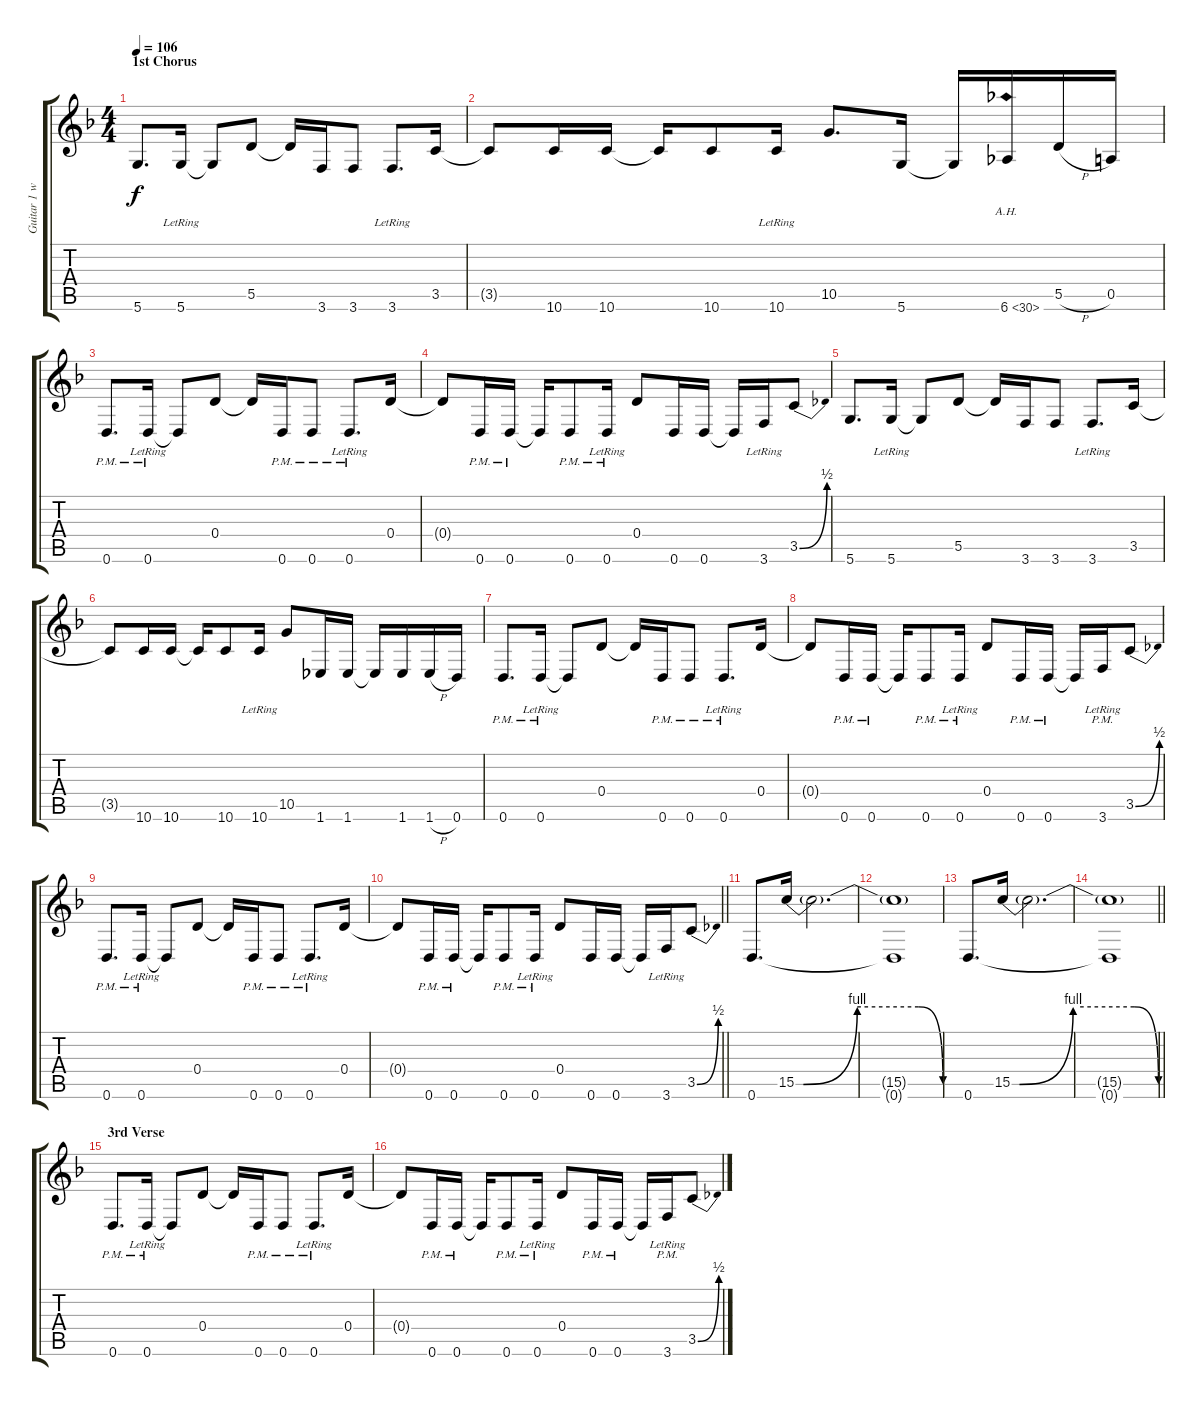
\track ("Guitar 1 w/ delay" "Guitar 1 w") {instrument distortionguitar}
\staff {score tabs}
\tuning (E4 B3 G3 D3 A2 D2) {hide}
\ts (4 4)
\section ("" "1st Chorus")
\tempo 106
\clef g2
\ks dminor
5.6.8{d dy f} 5.6{lr}.16 5.6{t}.8 5.5.8 5.5{t}.16 3.6.16 3.6.8 3.6{lr}.8{d} 3.5.16 |
3.5{t}.8 10.6.16 10.6.16 10.6{t}.16 10.6.8 10.6{lr}.16 10.5.8{d} 5.6.16 5.6{t}.16 6.6{ah 24}.16 5.5{h}.16 0.5.16 |
0.6{pm}.8{d} 0.6{pm lr}.16 0.6{t}.8 0.4.8 0.4{t}.16 0.6{pm}.16 0.6{pm}.8 0.6{pm lr}.8{d} 0.4.16 |
0.4{t}.8 0.6{pm}.16 0.6{pm}.16 0.6{t}.16 0.6{pm}.8 0.6{pm lr}.16 0.4.8 0.6.16 0.6.16 0.6{t}.16 3.6{lr}.16 3.5{be (bend 0 0 60 2)}.8 |
5.6.8{d} 5.6{lr}.16 5.6{t}.8 5.5.8 5.5{t}.16 3.6.16 3.6.8 3.6{lr}.8{d} 3.5.16 |
3.5{t}.8 10.6.16 10.6.16 10.6{t}.16 10.6.8 10.6{lr}.16 10.5.8 1.6.16 1.6.16 1.6{t}.16 1.6.16 1.6{h}.16 0.6.16 |
0.6{pm}.8{d} 0.6{pm lr}.16 0.6{t}.8 0.4.8 0.4{t}.16 0.6{pm}.16 0.6{pm}.8 0.6{pm lr}.8{d} 0.4.16 |
0.4{t}.8 0.6{pm}.16 0.6{pm}.16 0.6{t}.16 0.6{pm}.8 0.6{pm lr}.16 0.4.8 0.6{pm}.16 0.6{pm}.16 0.6{t}.16 3.6{pm lr}.16 3.5{be (bend 0 0 60 2)}.8 |
0.6{pm}.8{d} 0.6{pm lr}.16 0.6{t}.8 0.4.8 0.4{t}.16 0.6{pm}.16 0.6{pm}.8 0.6{pm lr}.8{d} 0.4.16 |
\barLineRight lightlight
0.4{t}.8 0.6{pm}.16 0.6{pm}.16 0.6{t}.16 0.6{pm}.8 0.6{pm lr}.16 0.4.8 0.6.16 0.6.16 0.6{t}.16 3.6{lr}.16 3.5{be (bend 0 0 60 2)}.8 |
\section ("" "")
0.6.8{d} 15.5{be (custom 0 0 3 0 25 4 50 4 60 0)}.16 15.5{t}.2{d} |
(15.5{t} 0.6{t}).1 |
0.6.8{d} 15.5{be (custom 0 0 3 0 25 4 50 4 60 0)}.16 15.5{t}.2{d} |
\barLineRight lightlight
(15.5{t} 0.6{t}).1 |
\section ("" "3rd Verse")
0.6{pm}.8{d} 0.6{pm lr}.16 0.6{t}.8 0.4.8 0.4{t}.16 0.6{pm}.16 0.6{pm}.8 0.6{pm lr}.8{d} 0.4.16 |
0.4{t}.8 0.6{pm}.16 0.6{pm}.16 0.6{t}.16 0.6{pm}.8 0.6{pm lr}.16 0.4.8 0.6{pm}.16 0.6{pm}.16 0.6{t}.16 3.6{pm lr}.16 3.5{be (bend 0 0 60 2)}.8
